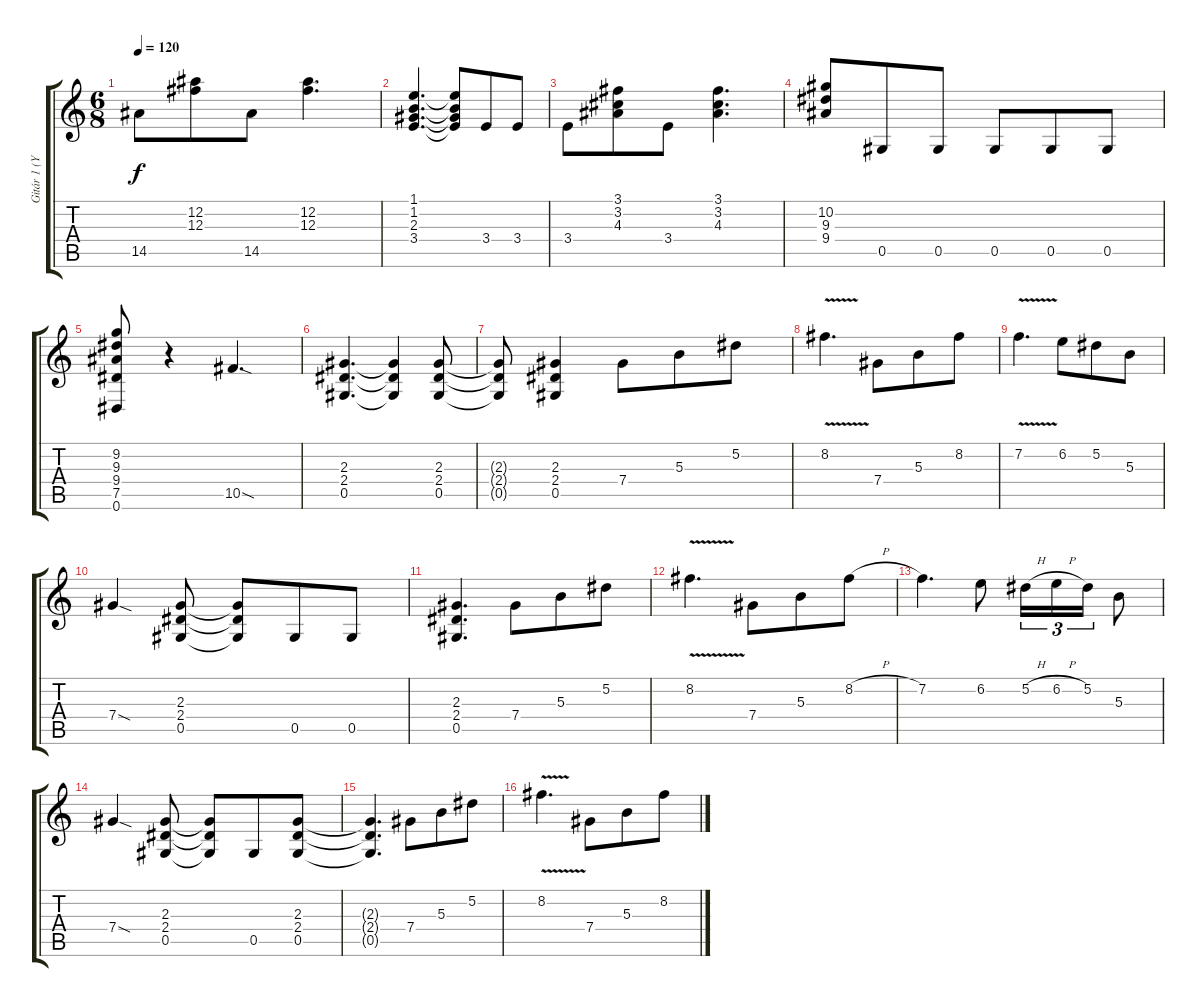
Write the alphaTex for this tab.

\track ("Gitár 1 (Yngwie Malmsteen)" "Gitár 1 (Y") {instrument distortionguitar}
\staff {score tabs}
\tuning (Eb4 Bb3 Gb3 Db3 Ab2 Eb2) {hide}
\ts (6 8)
\tempo 120
\clef g2
\ks c
14.5.8{dy f} (12.2 12.3).8 14.5.8 (12.2 12.3).4{d} |
(1.1 1.2 2.3 3.4).4{d} (1.1{t} 1.2{t} 2.3{t} 3.4{t}).8 3.4.8 3.4.8 |
3.4.8 (3.1 3.2 4.3).8 3.4.8 (3.1 3.2 4.3).4{d} |
(10.2 9.3 9.4).8 0.5.8 0.5.8 0.5.8 0.5.8 0.5.8 |
(9.2 9.3 9.4 7.5 0.6).8 r.4 10.5{sod}.4{d} |
(2.3 2.4 0.5).4{d} (2.3{t} 2.4{t} 0.5{t}).4 (2.3 2.4 0.5).8 |
(2.3{t} 2.4{t} 0.5{t}).8 (2.3 2.4 0.5).4 7.4.8 5.3.8 5.2.8 |
8.2{v}.4{d} 7.4.8 5.3.8 8.2.8 |
7.2{v}.4{d} 6.2.8 5.2.8 5.3.8 |
7.4{sod}.4 (2.3 2.4 0.5).8 (2.3{t} 2.4{t} 0.5{t}).8 0.5.8 0.5.8 |
(2.3 2.4 0.5).4{d} 7.4.8 5.3.8 5.2.8 |
8.2{v}.4{d} 7.4.8 5.3.8 8.2{h}.8 |
7.2.4{d} 6.2.8 5.2{h}.16{tu (3 2)} 6.2{h}.16{tu (3 2)} 5.2.16{tu (3 2)} 5.3.8 |
7.4{sod}.4 (2.3 2.4 0.5).8 (2.3{t} 2.4{t} 0.5{t}).8 0.5.8 (2.3 2.4 0.5).8 |
(2.3{t} 2.4{t} 0.5{t}).4{d} 7.4.8 5.3.8 5.2.8 |
8.2{v}.4{d} 7.4.8 5.3.8 8.2{h}.8
